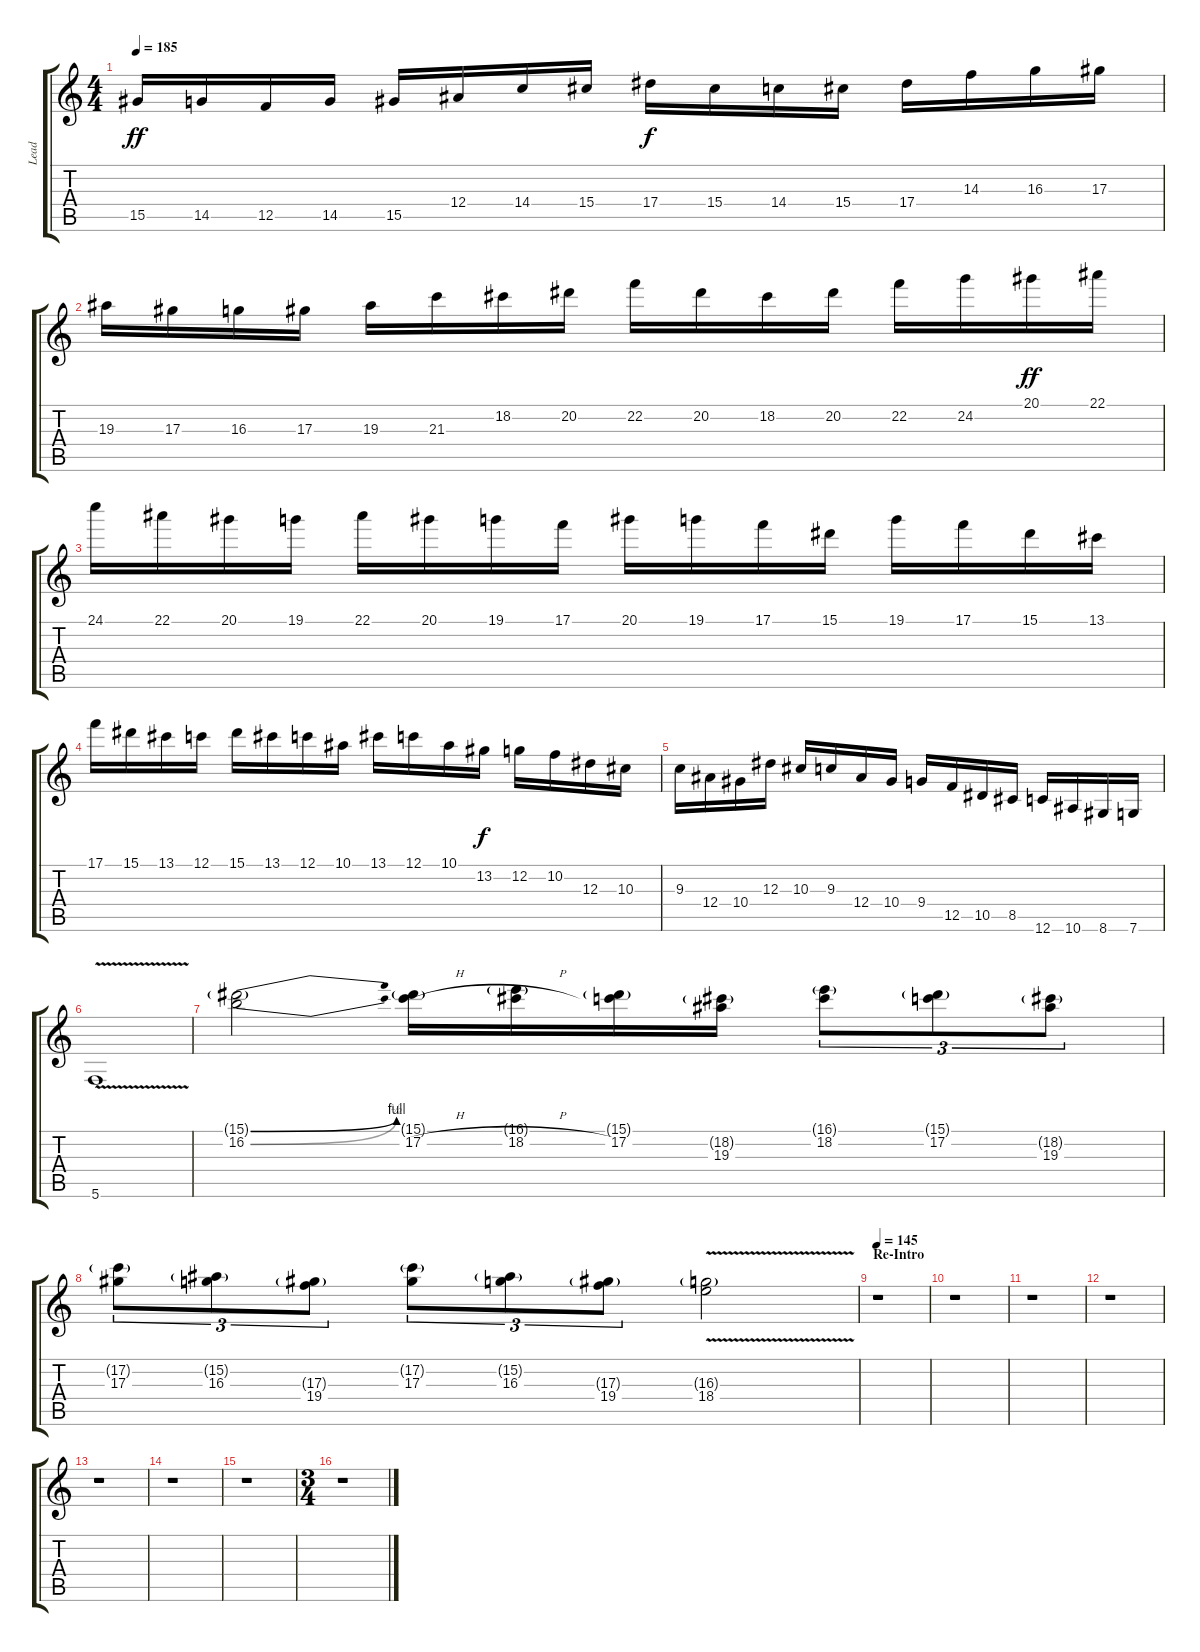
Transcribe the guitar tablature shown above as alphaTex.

\track ("Lead" "Lead") {instrument overdrivenguitar}
\staff {score tabs}
\tuning (C4 G3 Eb3 Bb2 F2 C2) {hide}
\ts (4 4)
\tempo 185
\clef g2
\ks c
15.5.16{dy ff} 14.5.16 12.5.16 14.5.16 15.5.16 12.4.16 14.4.16 15.4.16 17.4.16{dy f} 15.4.16 14.4.16 15.4.16 17.4.16 14.3.16 16.3.16 17.3.16 |
19.3.16 17.3.16 16.3.16 17.3.16 19.3.16 21.3.16 18.2.16 20.2.16 22.2.16 20.2.16 18.2.16 20.2.16 22.2.16 24.2.16 20.1.16{dy ff} 22.1.16 |
24.1.16 22.1.16 20.1.16 19.1.16 22.1.16 20.1.16 19.1.16 17.1.16 20.1.16 19.1.16 17.1.16 15.1.16 19.1.16 17.1.16 15.1.16 13.1.16 |
17.1.16 15.1.16 13.1.16 12.1.16 15.1.16 13.1.16 12.1.16 10.1.16 13.1.16 12.1.16 10.1.16 13.2.16{dy f} 12.2.16 10.2.16 12.3.16 10.3.16 |
9.3.16 12.4.16 10.4.16 12.3.16 10.3.16 9.3.16 12.4.16 10.4.16 9.4.16 12.5.16 10.5.16 8.5.16 12.6.16 10.6.16 8.6.16 7.6.16 |
5.6{v}.1 |
(15.1{be (bend 0 0 60 4) g} 16.2{be (bend 0 0 60 2)}).2 (15.1{g} 17.2{h}).16 (16.1{g} 18.2{h}).16 (15.1{g} 17.2).16 (18.2{g} 19.3).16 (16.1{g} 18.2).8{tu (3 2)} (15.1{g} 17.2).8{tu (3 2)} (18.2{g} 19.3).8{tu (3 2)} |
(17.2{g} 17.3).8{tu (3 2)} (15.2{g} 16.3).8{tu (3 2)} (17.3{g} 19.4).8{tu (3 2)} (17.2{g} 17.3).8{tu (3 2)} (15.2{g} 16.3).8{tu (3 2)} (17.3{g} 19.4).8{tu (3 2)} (16.3{v g} 18.4{v}).2 |
\section ("" "Re-Intro")
\tempo 145
r.1 |
r.1 |
r.1 |
r.1 |
r.1 |
r.1 |
r.1 |
\ts (3 4)
r.1
